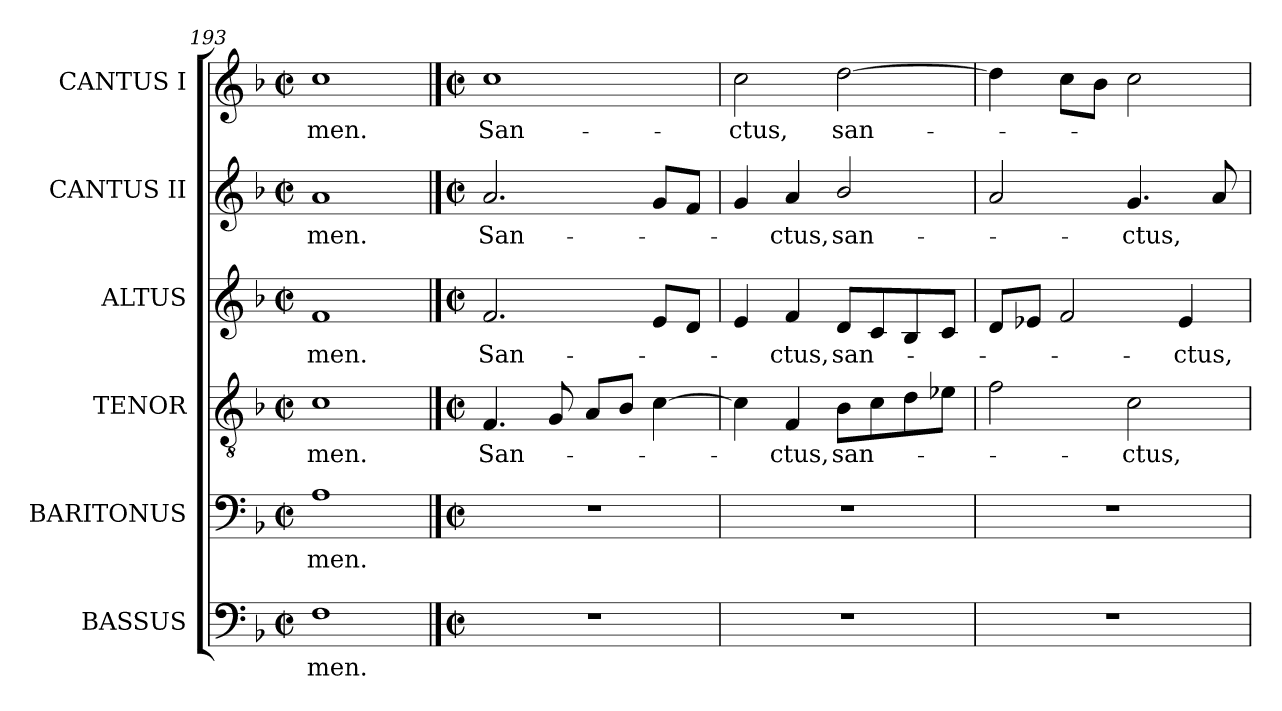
**kern	**text	**kern	**text	**kern	**text	**kern	**text	**kern	**text	**kern	**text
*part6	*part6	*part5	*part5	*part4	*part4	*part3	*part3	*part2	*part2	*part1	*part1
*staff6	*staff6	*staff5	*staff5	*staff4	*staff4	*staff3	*staff3	*staff2	*staff2	*staff1	*staff1
*I"BASSUS	*	*I"BARITONUS	*	*I"TENOR	*	*I"ALTUS	*	*I"CANTUS II	*	*I"CANTUS I	*
*I'B.	*	*I'Bar.	*	*I'T.	*	*I'A.	*	*	*	*	*
*clefF4	*	*clefF4	*	*clefGv2	*	*clefG2	*	*clefG2	*	*clefG2	*
*	*	*	*	*ITrd7c12	*	*	*	*	*	*	*
*k[b-]	*	*k[b-]	*	*k[b-]	*	*k[b-]	*	*k[b-]	*	*k[b-]	*
*F:	*	*F:	*	*F:	*	*F:	*	*F:	*	*F:	*
*M2/2	*	*M2/2	*	*M2/2	*	*M2/2	*	*M2/2	*	*M2/2	*
*met(c|)	*	*met(c|)	*	*met(c|)	*	*met(c|)	*	*met(c|)	*	*met(c|)	*
=193	=193	=193	=193	=193	=193	=193	=193	=193	=193	=193	=193
!	!LO:LY:b:color=#000000	!	!	!	!	!	!	!	!	!	!
!	!	!	!LO:LY:b:color=#000000	!	!	!	!	!	!	!	!
!	!	!	!	!	!LO:LY:b:color=#000000	!	!	!	!	!	!
!	!	!	!	!	!	!	!LO:LY:b:color=#000000	!	!	!	!
!	!	!	!	!	!	!	!	!	!LO:LY:b:color=#000000	!	!
!	!	!	!	!	!	!	!	!	!	!	!LO:LY:b:color=#000000
1Fi	-men.	1Ai	-men.	1Ci	-men.	1fi	-men.	1ai	-men.	1cci	-men.
!!LO:LB:g=z
==194	==194	==194	==194	==194	==194	==194	==194	==194	==194	==194	==194
*M2/2	*	*M2/2	*	*M2/2	*	*M2/2	*	*M2/2	*	*M2/2	*
*met(c|)	*	*met(c|)	*	*met(c|)	*	*met(c|)	*	*met(c|)	*	*met(c|)	*
!	!	!	!	!	!LO:LY:b:color=#000000	!	!	!	!	!	!
!	!	!	!	!	!	!	!LO:LY:b:color=#000000	!	!	!	!
!	!	!	!	!	!	!	!	!	!LO:LY:b:color=#000000	!	!
!	!	!	!	!	!	!	!	!	!	!	!LO:LY:b:color=#000000
1r	.	1r	.	4.FFi/	San-	2.fi/	San-	2.ai/	San-	1cci	San-
.	.	.	.	8GGi/	.	.	.	.	.	.	.
.	.	.	.	8AAi/L	.	.	.	.	.	.	.
.	.	.	.	8BB-i/J	.	.	.	.	.	.	.
.	.	.	.	[4Ci\	.	8ei/L	.	8gi/L	.	.	.
.	.	.	.	.	.	8di/J	.	8fi/J	.	.	.
=195	=195	=195	=195	=195	=195	=195	=195	=195	=195	=195	=195
!	!	!	!	!	!	!	!	!	!	!	!LO:LY:b:color=#000000
1r	.	1r	.	4Ci\]	.	4ei/	.	4gi/	.	2cci\	-ctus,
!	!	!	!	!	!LO:LY:b:color=#000000	!	!	!	!	!	!
!	!	!	!	!	!	!	!LO:LY:b:color=#000000	!	!	!	!
!	!	!	!	!	!	!	!	!	!LO:LY:b:color=#000000	!	!
.	.	.	.	4FFi/	-ctus,	4fi/	-ctus,	4ai/	-ctus,	.	.
!	!	!	!	!	!LO:LY:b:color=#000000	!	!	!	!	!	!
!	!	!	!	!	!	!	!LO:LY:b:color=#000000	!	!	!	!
!	!	!	!	!	!	!	!	!	!LO:LY:b:color=#000000	!	!
!	!	!	!	!	!	!	!	!	!	!	!LO:LY:b:color=#000000
.	.	.	.	8BB-i\L	san-	8di/L	san-	2b-i/	san-	[2ddi\	san-
.	.	.	.	8Ci\	.	8ci/	.	.	.	.	.
.	.	.	.	8Di\	.	8B-i/	.	.	.	.	.
.	.	.	.	8E-Xi\J	.	8ci/J	.	.	.	.	.
=196	=196	=196	=196	=196	=196	=196	=196	=196	=196	=196	=196
1r	.	1r	.	2Fi\	.	8di/L	.	2ai/	.	4ddi\]	.
.	.	.	.	.	.	8e-Xi/J	.	.	.	.	.
.	.	.	.	.	.	2fi/	.	.	.	8cci\L	.
.	.	.	.	.	.	.	.	.	.	8b-i\J	.
!	!	!	!	!	!LO:LY:b:color=#000000	!	!	!	!	!	!
!	!	!	!	!	!	!	!	!	!LO:LY:b:color=#000000	!	!
.	.	.	.	2Ci\	-ctus,	.	.	4.gi/	-ctus,	2cci\	.
!	!	!	!	!	!	!	!LO:LY:b:color=#000000	!	!	!	!
.	.	.	.	.	.	4e-i/	-ctus,	.	.	.	.
.	.	.	.	.	.	.	.	8ai/	.	.	.
=	=	=	=	=	=	=	=	=	=	=	=
*-	*-	*-	*-	*-	*-	*-	*-	*-	*-	*-	*-
